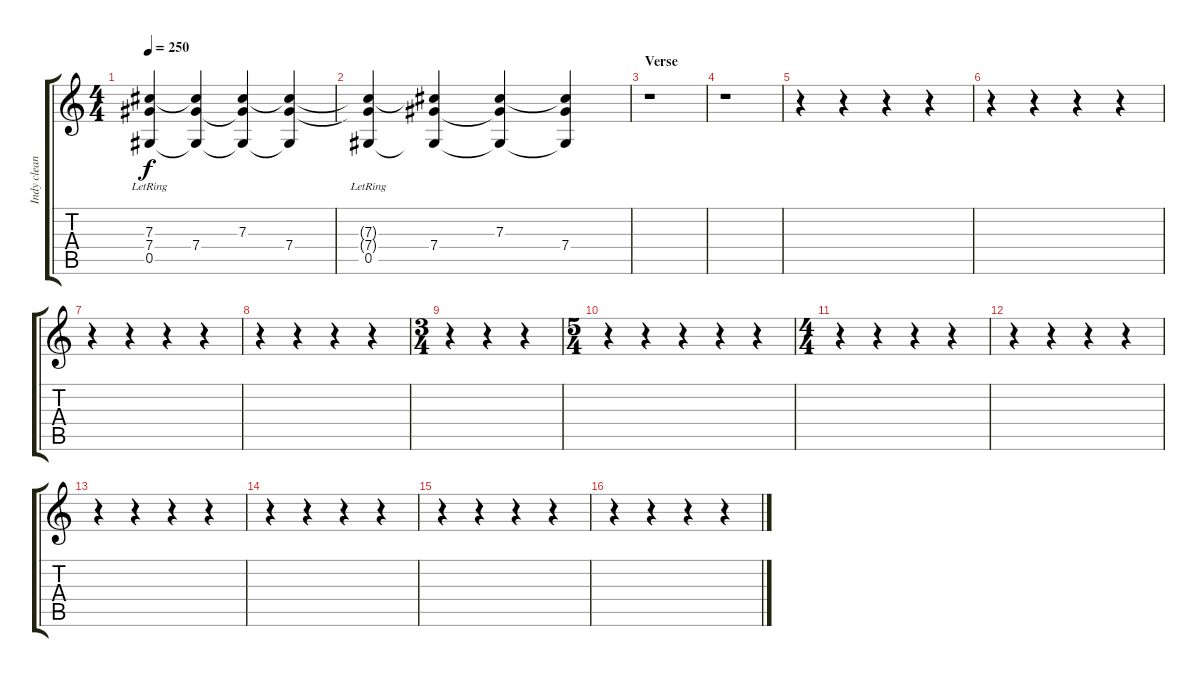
\track ("Indy clean" "Indy clean") {instrument electricguitarclean}
\staff {score tabs}
\tuning (Eb4 Bb3 Gb3 Db3 Ab2 Eb2) {hide}
\ts (4 4)
\tempo 250
\clef g2
\ks c
(7.3{t} 7.4{t} 0.5{lr}).4{dy f} (7.3{t} 7.4 0.5{t}).4 (7.3 7.4{t} 0.5{t}).4 (7.3{t} 7.4 0.5{t}).4 |
(7.3{t} 7.4{t} 0.5{lr}).4 (7.3{t} 7.4 0.5{t}).4 (7.3 7.4{t} 0.5{t}).4 (7.3{t} 7.4 0.5{t}).4 |
\section ("" "Verse")
r.1 |
r.1 |
r.4 r.4 r.4 r.4 |
r.4 r.4 r.4 r.4 |
r.4 r.4 r.4 r.4 |
r.4 r.4 r.4 r.4 |
\ts (3 4)
r.4 r.4 r.4 |
\ts (5 4)
r.4 r.4 r.4 r.4 r.4 |
\ts (4 4)
r.4 r.4 r.4 r.4 |
r.4 r.4 r.4 r.4 |
r.4 r.4 r.4 r.4 |
r.4 r.4 r.4 r.4 |
r.4 r.4 r.4 r.4 |
r.4 r.4 r.4 r.4
